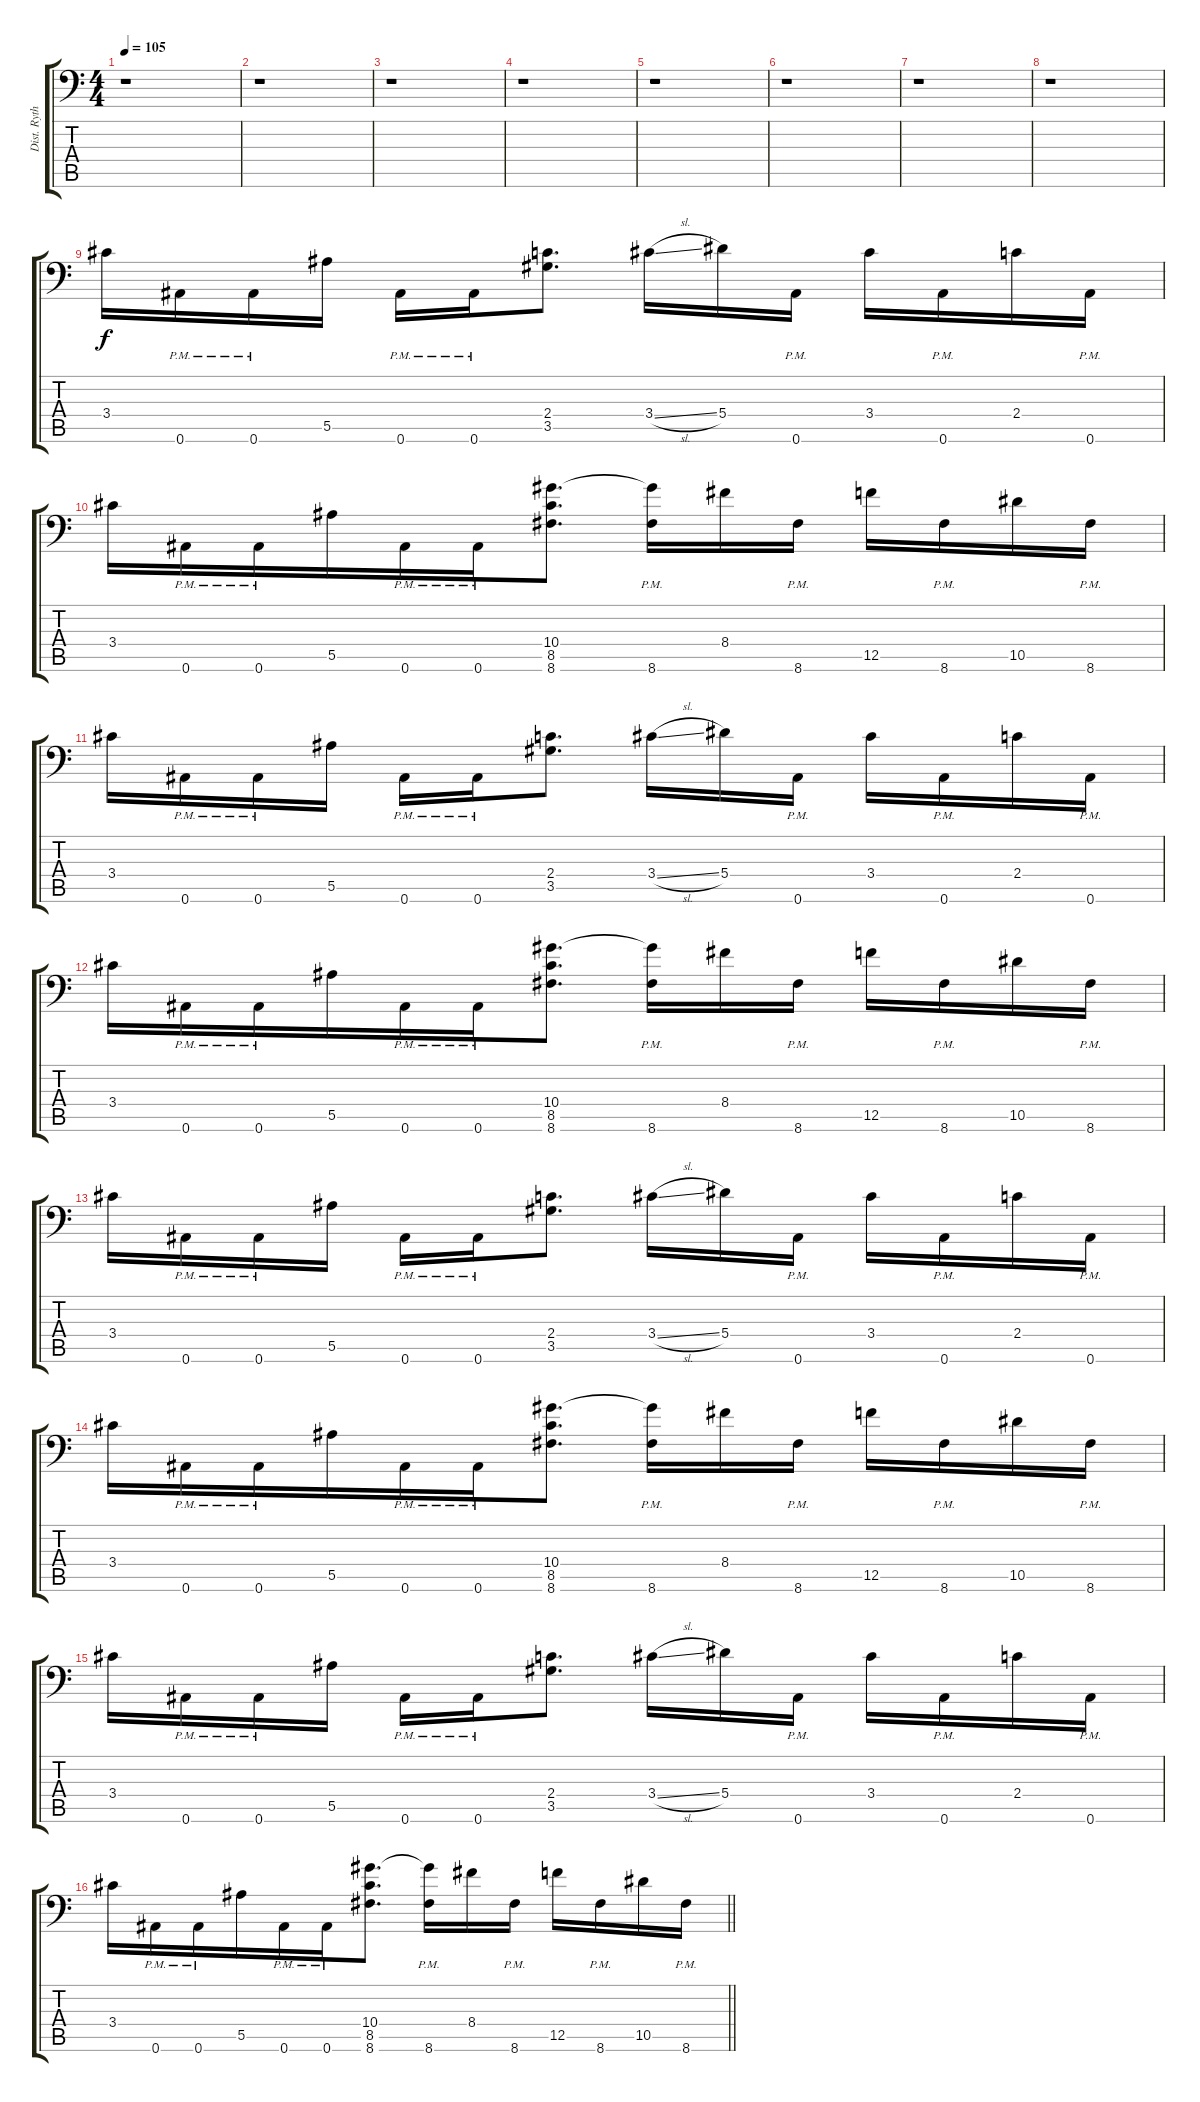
\track ("Dist. Rythm Guitar 1" "Dist. Ryth") {instrument distortionguitar}
\staff {score tabs}
\tuning (C4 G3 Eb3 Bb2 F2 Bb1) {hide}
\ts (4 4)
\tempo 105
\clef f4
\ks c
r.1{dy f} |
r.1 |
r.1 |
r.1 |
r.1 |
r.1 |
r.1 |
r.1 |
3.4.16{volume 13} 0.6{pm}.16 0.6{pm}.16 5.5.16 0.6{pm}.16 0.6{pm}.16 (2.4 3.5).8{d} 3.4{sl}.16 5.4.16 0.6{pm}.16 3.4.16 0.6{pm}.16 2.4.16 0.6{pm}.16 |
3.4.16 0.6{pm}.16 0.6{pm}.16 5.5.16{beam merge} 0.6{pm}.16 0.6{pm}.16 (10.4 8.5 8.6).8{d} (10.4{t} 8.6{pm}).16{beam merge} 8.4.16 8.6{pm}.16 12.5.16{beam merge} 8.6{pm}.16 10.5.16 8.6{pm}.16 |
3.4.16 0.6{pm}.16 0.6{pm}.16 5.5.16 0.6{pm}.16 0.6{pm}.16 (2.4 3.5).8{d} 3.4{sl}.16 5.4.16 0.6{pm}.16 3.4.16 0.6{pm}.16 2.4.16 0.6{pm}.16 |
3.4.16 0.6{pm}.16 0.6{pm}.16 5.5.16{beam merge} 0.6{pm}.16 0.6{pm}.16 (10.4 8.5 8.6).8{d} (10.4{t} 8.6{pm}).16{beam merge} 8.4.16 8.6{pm}.16 12.5.16{beam merge} 8.6{pm}.16 10.5.16 8.6{pm}.16 |
3.4.16 0.6{pm}.16 0.6{pm}.16 5.5.16 0.6{pm}.16 0.6{pm}.16 (2.4 3.5).8{d} 3.4{sl}.16 5.4.16 0.6{pm}.16 3.4.16 0.6{pm}.16 2.4.16 0.6{pm}.16 |
3.4.16 0.6{pm}.16 0.6{pm}.16 5.5.16{beam merge} 0.6{pm}.16 0.6{pm}.16 (10.4 8.5 8.6).8{d} (10.4{t} 8.6{pm}).16{beam merge} 8.4.16 8.6{pm}.16 12.5.16{beam merge} 8.6{pm}.16 10.5.16 8.6{pm}.16 |
3.4.16 0.6{pm}.16 0.6{pm}.16 5.5.16 0.6{pm}.16 0.6{pm}.16 (2.4 3.5).8{d} 3.4{sl}.16 5.4.16 0.6{pm}.16 3.4.16 0.6{pm}.16 2.4.16 0.6{pm}.16 |
\barLineRight lightlight
3.4.16 0.6{pm}.16 0.6{pm}.16 5.5.16{beam merge} 0.6{pm}.16 0.6{pm}.16 (10.4 8.5 8.6).8{d} (10.4{t} 8.6{pm}).16{beam merge} 8.4.16 8.6{pm}.16 12.5.16{beam merge} 8.6{pm}.16 10.5.16 8.6{pm}.16
